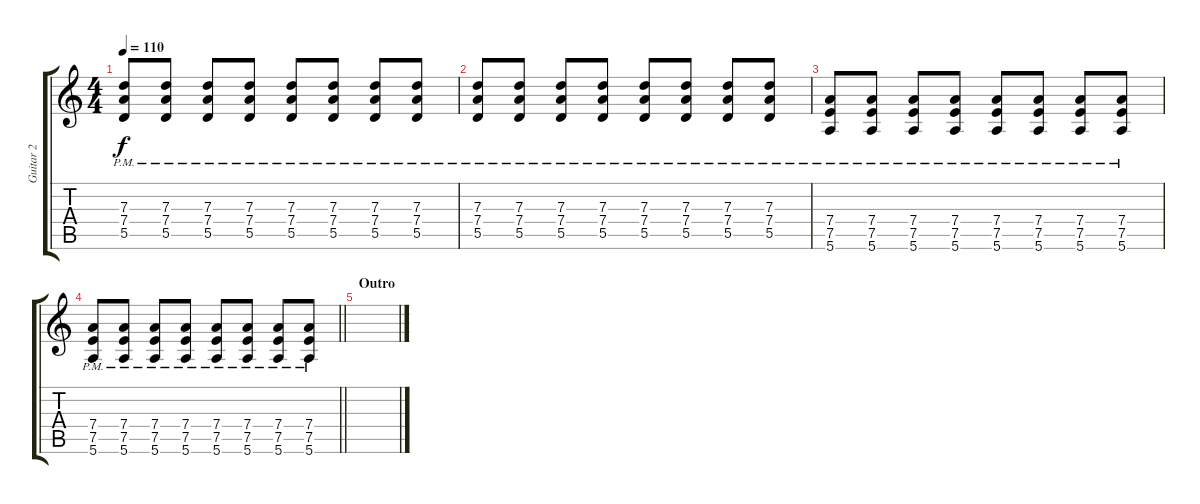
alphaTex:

\track ("Guitar 2" "Guitar 2") {instrument electricguitarclean}
\staff {score tabs}
\tuning (E4 B3 G3 D3 A2 E2) {hide}
\ts (4 4)
\tempo 110
\clef g2
\ks c
(7.3{pm} 7.4{pm} 5.5{pm}).8{dy f} (7.3{pm} 7.4{pm} 5.5{pm}).8 (7.3{pm} 7.4{pm} 5.5{pm}).8 (7.3{pm} 7.4{pm} 5.5{pm}).8 (7.3{pm} 7.4{pm} 5.5{pm}).8 (7.3{pm} 7.4{pm} 5.5{pm}).8 (7.3{pm} 7.4{pm} 5.5{pm}).8 (7.3{pm} 7.4{pm} 5.5{pm}).8 |
(7.3{pm} 7.4{pm} 5.5{pm}).8 (7.3{pm} 7.4{pm} 5.5{pm}).8 (7.3{pm} 7.4{pm} 5.5{pm}).8 (7.3{pm} 7.4{pm} 5.5{pm}).8 (7.3{pm} 7.4{pm} 5.5{pm}).8 (7.3{pm} 7.4{pm} 5.5{pm}).8 (7.3{pm} 7.4{pm} 5.5{pm}).8 (7.3{pm} 7.4{pm} 5.5{pm}).8 |
(7.4{pm} 7.5{pm} 5.6{pm}).8 (7.4{pm} 7.5{pm} 5.6{pm}).8 (7.4{pm} 7.5{pm} 5.6{pm}).8 (7.4{pm} 7.5{pm} 5.6{pm}).8 (7.4{pm} 7.5{pm} 5.6{pm}).8 (7.4{pm} 7.5{pm} 5.6{pm}).8 (7.4{pm} 7.5{pm} 5.6{pm}).8 (7.4{pm} 7.5{pm} 5.6{pm}).8 |
\barLineRight lightlight
(7.4{pm} 7.5{pm} 5.6{pm}).8 (7.4{pm} 7.5{pm} 5.6{pm}).8 (7.4{pm} 7.5{pm} 5.6{pm}).8 (7.4{pm} 7.5{pm} 5.6{pm}).8 (7.4{pm} 7.5{pm} 5.6{pm}).8 (7.4{pm} 7.5{pm} 5.6{pm}).8 (7.4{pm} 7.5{pm} 5.6{pm}).8 (7.4{pm} 7.5{pm} 5.6{pm}).8 |
\section ("" "Outro")
